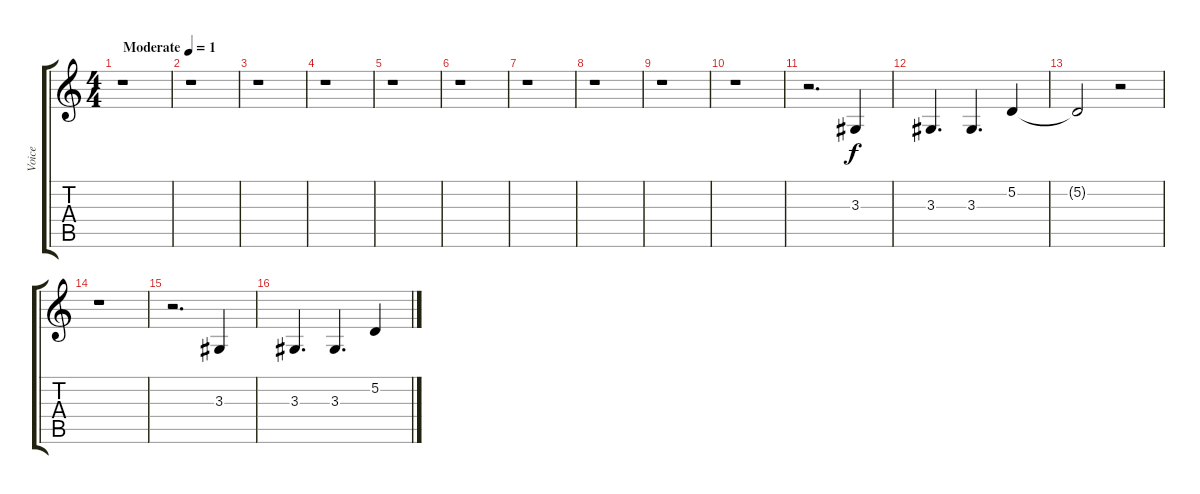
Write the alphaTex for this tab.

\track ("Voice" "Voice") {instrument lead6voice}
\staff {score tabs}
\tuning (D4 A3 F3 C3 G2 C2) {hide}
\ts (4 4)
\tempo (1 "Moderate")
\clef g2
\ks c
r.1{dy f instrument lead6voice} |
r.1 |
r.1 |
r.1 |
r.1 |
r.1 |
r.1 |
r.1 |
r.1 |
r.1 |
r.2{d} 3.3.4 |
3.3.4{d} 3.3.4{d} 5.2.4 |
5.2{t}.2 r.2 |
r.1 |
r.2{d} 3.3.4 |
3.3.4{d} 3.3.4{d} 5.2.4
